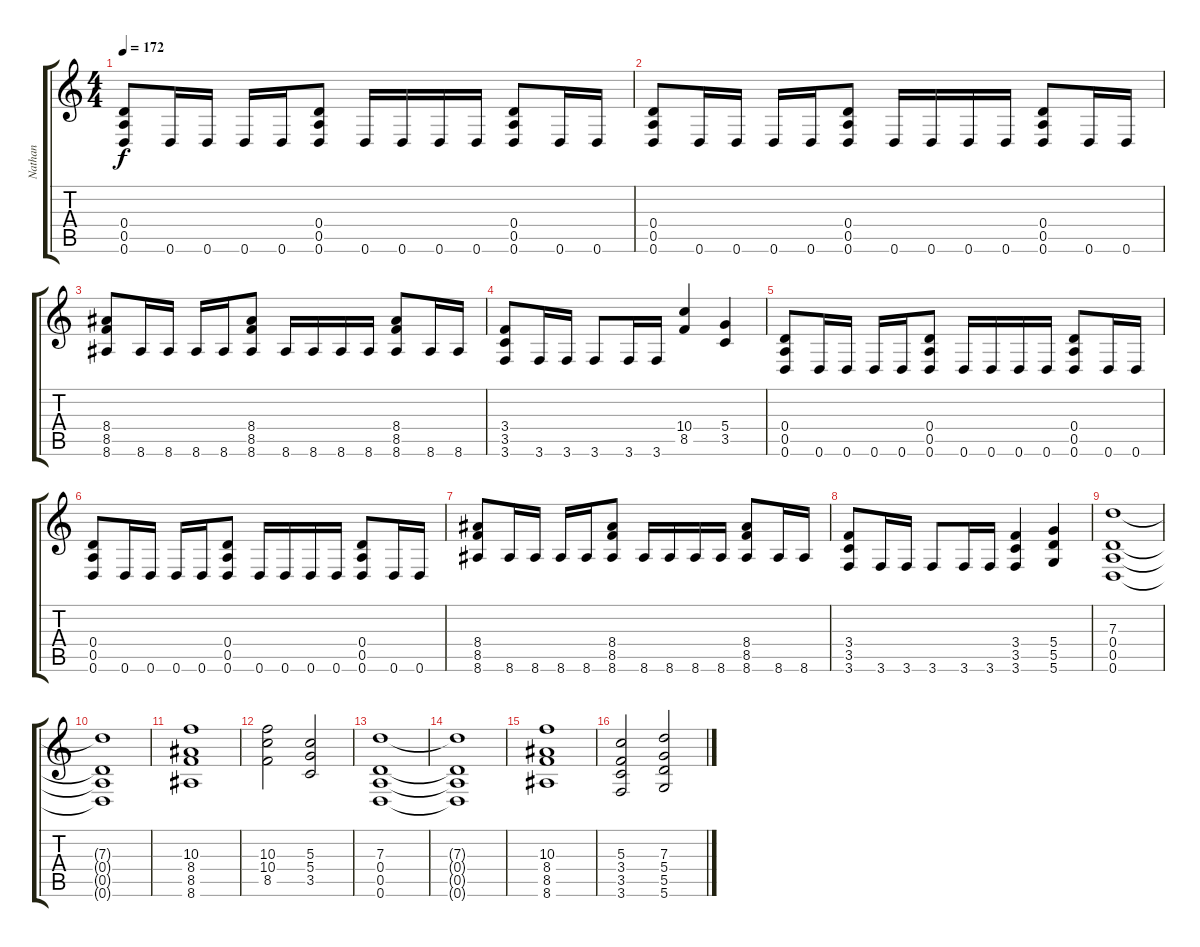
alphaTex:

\track ("Nathan" "Nathan") {instrument distortionguitar}
\staff {score tabs}
\tuning (E4 B3 G3 D3 A2 D2) {hide}
\ts (4 4)
\tempo 172
\clef g2
\ks c
(0.4 0.5 0.6).8{dy f instrument distortionguitar} 0.6.16 0.6.16 0.6.16 0.6.16 (0.4 0.5 0.6).8 0.6.16 0.6.16 0.6.16 0.6.16 (0.4 0.5 0.6).8 0.6.16 0.6.16 |
(0.4 0.5 0.6).8 0.6.16 0.6.16 0.6.16 0.6.16 (0.4 0.5 0.6).8 0.6.16 0.6.16 0.6.16 0.6.16 (0.4 0.5 0.6).8 0.6.16 0.6.16 |
(8.4 8.5 8.6).8 8.6.16 8.6.16 8.6.16 8.6.16 (8.4 8.5 8.6).8 8.6.16 8.6.16 8.6.16 8.6.16 (8.4 8.5 8.6).8 8.6.16 8.6.16 |
(3.4 3.5 3.6).8 3.6.16 3.6.16 3.6.8 3.6.16 3.6.16 (10.4 8.5).4 (5.4 3.5).4 |
(0.4 0.5 0.6).8 0.6.16 0.6.16 0.6.16 0.6.16 (0.4 0.5 0.6).8 0.6.16 0.6.16 0.6.16 0.6.16 (0.4 0.5 0.6).8 0.6.16 0.6.16 |
(0.4 0.5 0.6).8 0.6.16 0.6.16 0.6.16 0.6.16 (0.4 0.5 0.6).8 0.6.16 0.6.16 0.6.16 0.6.16 (0.4 0.5 0.6).8 0.6.16 0.6.16 |
(8.4 8.5 8.6).8 8.6.16 8.6.16 8.6.16 8.6.16 (8.4 8.5 8.6).8 8.6.16 8.6.16 8.6.16 8.6.16 (8.4 8.5 8.6).8 8.6.16 8.6.16 |
(3.4 3.5 3.6).8 3.6.16 3.6.16 3.6.8 3.6.16 3.6.16 (3.4 3.5 3.6).4 (5.4 5.5 5.6).4 |
(7.3 0.4 0.5 0.6).1 |
(7.3{t} 0.4{t} 0.5{t} 0.6{t}).1 |
(10.3 8.4 8.5 8.6).1 |
(10.3 10.4 8.5).2 (5.3 5.4 3.5).2 |
(7.3 0.4 0.5 0.6).1 |
(7.3{t} 0.4{t} 0.5{t} 0.6{t}).1 |
(10.3 8.4 8.5 8.6).1 |
(5.3 3.4 3.5 3.6).2 (7.3 5.4 5.5 5.6).2
